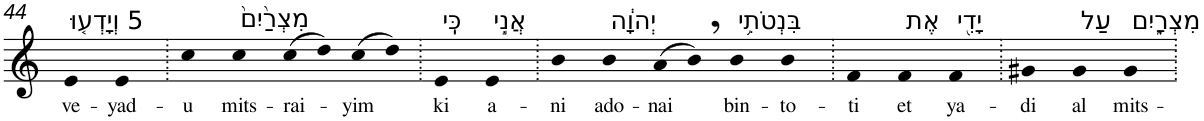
**kern	**text
*part1	*part1
*staff1	*staff1
*I"Piano	*
*I'Pno	*
!!LO:PB:g=z
*clefG2	*
*k[]	*
=44	=44
!LO:TX:a:t=5 וְיָדְע֤וּ	!
!	!LO:LY:b
4e	ve-
!	!LO:LY:b
4e	-yad-
=45.	=45.
!	!LO:LY:b
4cc	-u
!LO:TX:a:t=מִצְרַ֙יִם֙	!
!	!LO:LY:b
4cc	mits-
!	!LO:LY:b
(>8cc	-rai-
8dd)	.
!	!LO:LY:b
(>8cc	-yim
8dd)	.
=46.	=46.
!LO:TX:a:t=כִּֽי	!
!	!LO:LY:b
4e	ki
!LO:TX:a:t=אֲנִ֣י	!
!	!LO:LY:b
4e	a-
=47.	=47.
!	!LO:LY:b
4b	-ni
!LO:TX:a:t=יְהוָ֔ה	!
!	!LO:LY:b
4b	ado-
!	!LO:LY:b
(>8a	-nai
8b,)	.
!LO:TX:a:t=בִּנְטֹתִ֥י	!
!	!LO:LY:b
4b	bin-
!	!LO:LY:b
4b	-to-
=48.	=48.
!	!LO:LY:b
4f	-ti
!LO:TX:a:t=אֶת	!
!	!LO:LY:b
4f	et
!LO:TX:a:t=יָדִ֖י	!
!	!LO:LY:b
4f	ya-
=49.	=49.
!	!LO:LY:b
4g#X	-di
!LO:TX:a:t=עַל	!
!	!LO:LY:b
4g#	al
!LO:TX:a:t=מִצְרָ֑יִם	!
!	!LO:LY:b
4g#	mits-
=.	=.
*-	*-
